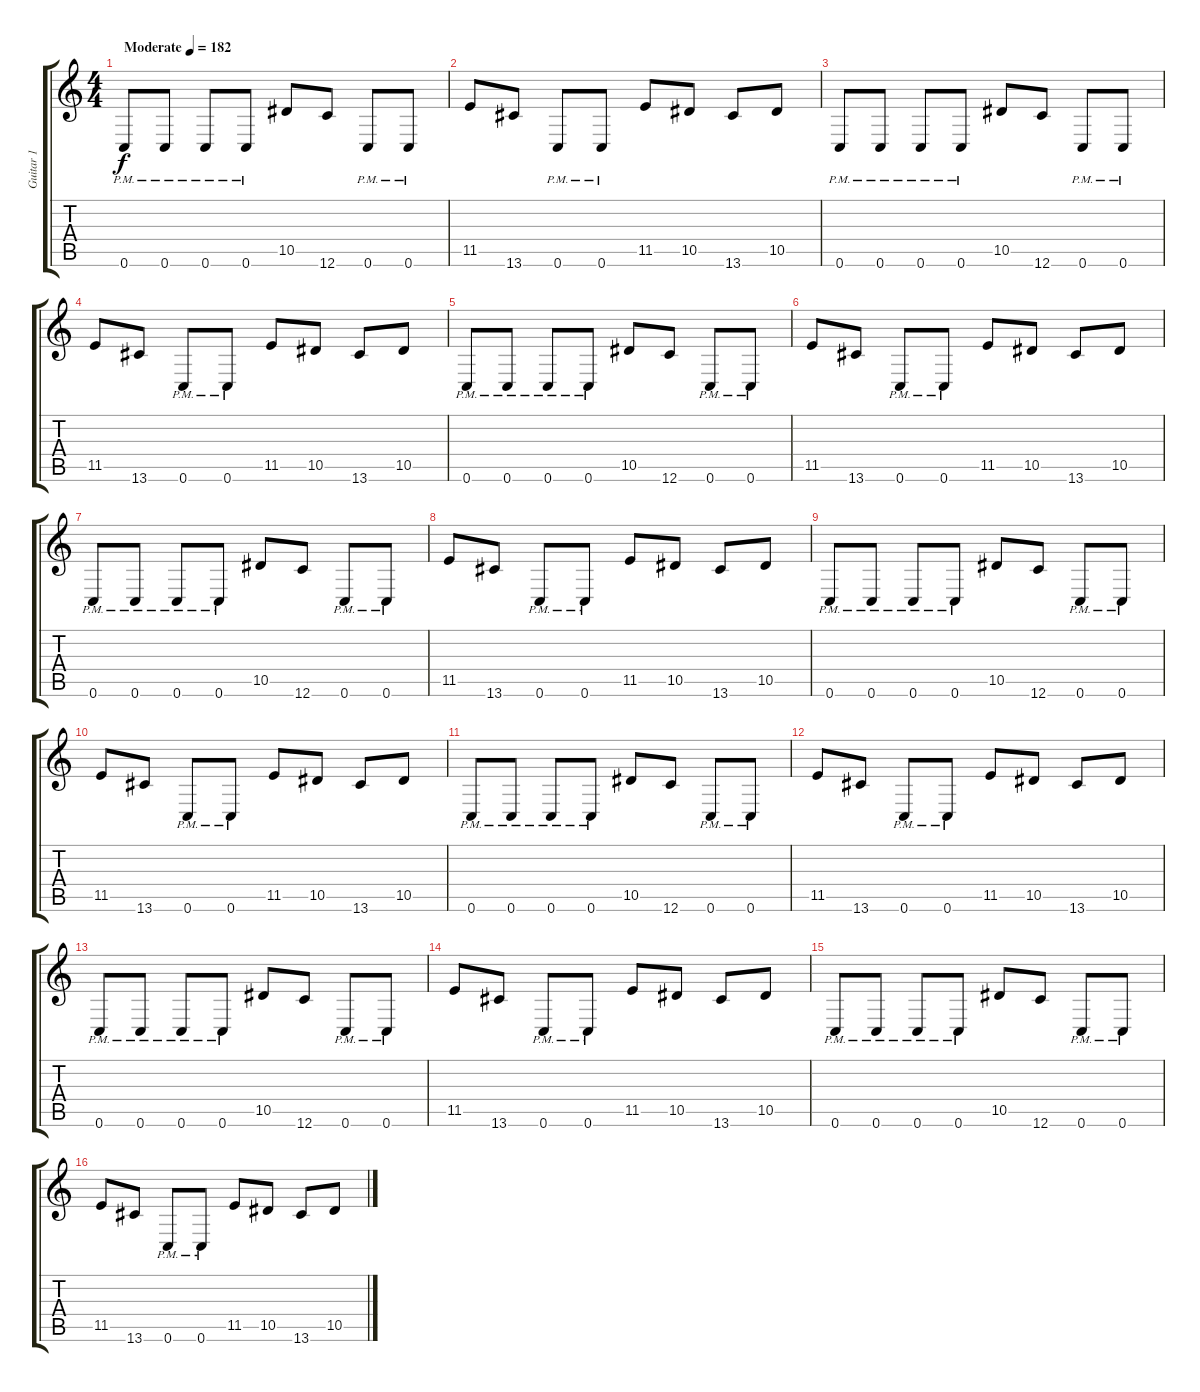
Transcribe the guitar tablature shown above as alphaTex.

\track ("Guitar 1" "Guitar 1") {instrument distortionguitar}
\staff {score tabs}
\tuning (C4 G3 Eb3 Bb2 F2 C2) {hide}
\ts (4 4)
\tempo (182 "Moderate")
\clef g2
\ks c
0.6{pm}.8{dy f instrument distortionguitar} 0.6{pm}.8 0.6{pm}.8 0.6{pm}.8 10.5.8 12.6.8 0.6{pm}.8 0.6{pm}.8 |
11.5.8 13.6.8 0.6{pm}.8 0.6{pm}.8 11.5.8 10.5.8 13.6.8 10.5.8 |
0.6{pm}.8 0.6{pm}.8 0.6{pm}.8 0.6{pm}.8 10.5.8 12.6.8 0.6{pm}.8 0.6{pm}.8 |
11.5.8 13.6.8 0.6{pm}.8 0.6{pm}.8 11.5.8 10.5.8 13.6.8 10.5.8 |
0.6{pm}.8 0.6{pm}.8 0.6{pm}.8 0.6{pm}.8 10.5.8 12.6.8 0.6{pm}.8 0.6{pm}.8 |
11.5.8 13.6.8 0.6{pm}.8 0.6{pm}.8 11.5.8 10.5.8 13.6.8 10.5.8 |
0.6{pm}.8 0.6{pm}.8 0.6{pm}.8 0.6{pm}.8 10.5.8 12.6.8 0.6{pm}.8 0.6{pm}.8 |
11.5.8 13.6.8 0.6{pm}.8 0.6{pm}.8 11.5.8 10.5.8 13.6.8 10.5.8 |
0.6{pm}.8 0.6{pm}.8 0.6{pm}.8 0.6{pm}.8 10.5.8 12.6.8 0.6{pm}.8 0.6{pm}.8 |
11.5.8 13.6.8 0.6{pm}.8 0.6{pm}.8 11.5.8 10.5.8 13.6.8 10.5.8 |
0.6{pm}.8 0.6{pm}.8 0.6{pm}.8 0.6{pm}.8 10.5.8 12.6.8 0.6{pm}.8 0.6{pm}.8 |
11.5.8 13.6.8 0.6{pm}.8 0.6{pm}.8 11.5.8 10.5.8 13.6.8 10.5.8 |
0.6{pm}.8 0.6{pm}.8 0.6{pm}.8 0.6{pm}.8 10.5.8 12.6.8 0.6{pm}.8 0.6{pm}.8 |
11.5.8 13.6.8 0.6{pm}.8 0.6{pm}.8 11.5.8 10.5.8 13.6.8 10.5.8 |
0.6{pm}.8 0.6{pm}.8 0.6{pm}.8 0.6{pm}.8 10.5.8 12.6.8 0.6{pm}.8 0.6{pm}.8 |
11.5.8 13.6.8 0.6{pm}.8 0.6{pm}.8 11.5.8 10.5.8 13.6.8 10.5.8
